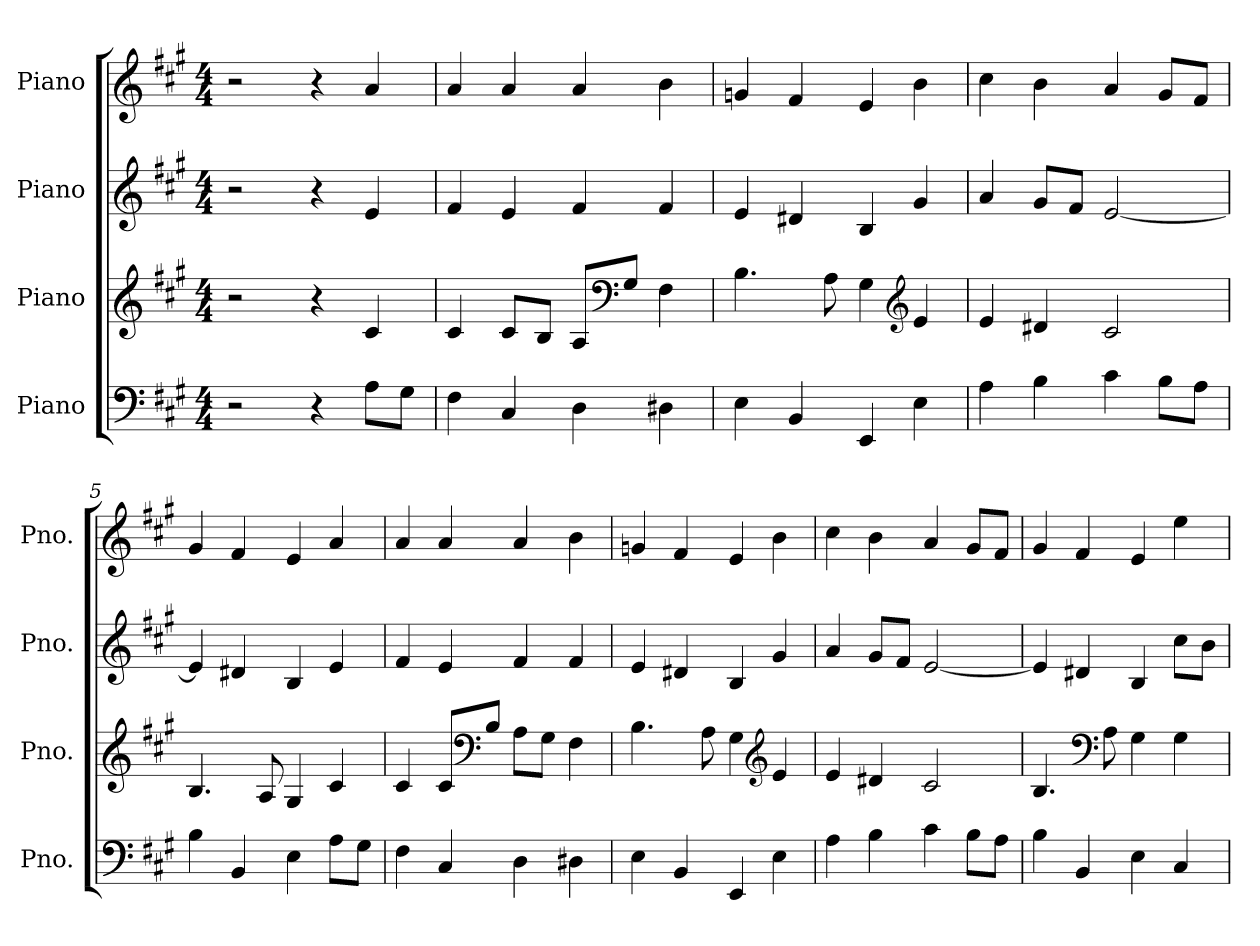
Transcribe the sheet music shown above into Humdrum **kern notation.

**kern	**kern	**kern	**kern
*part4	*part3	*part2	*part1
*staff4	*staff3	*staff2	*staff1
*I"Piano	*I"Piano	*I"Piano	*I"Piano
*I'Pno.	*I'Pno.	*I'Pno.	*I'Pno.
*clefF4	*clefG2	*clefG2	*clefG2
*k[f#c#g#]	*k[f#c#g#]	*k[f#c#g#]	*k[f#c#g#]
*M4/4	*M4/4	*M4/4	*M4/4
*MM76	*MM76	*MM76	*MM76
=1	=1	=1	=1
2r	2r	2r	2r
4r	4r	4r	4r
8A\L	4c#/	4e/	4a/
8G#\J	.	.	.
=2	=2	=2	=2
4F#\	4c#/	4f#/	4a/
4C#/	8c#/L	4e/	4a/
.	8B/J	.	.
4D\	8A/L	4f#/	4a/
*	*clefF4	*	*
.	8G#/J	.	.
4D#X\	4F#\	4f#/	4b\
=3	=3	=3	=3
4E\	4.B\	4e/	4gn/
4BB/	.	4d#X/	4f#/
.	8A\	.	.
4EE/	4G#\	4B/	4e/
*	*clefG2	*	*
4E\	4e/	4g#/	4b\
=4	=4	=4	=4
4A\	4e/	4a/	4cc#\
4B\	4d#X/	8g#/L	4b\
.	.	8f#/J	.
4c#\	2c#/	[2e/	4a/
8B\L	.	.	8g#/L
8A\J	.	.	8f#/J
=5	=5	=5	=5
4B\	4.B/	4e/]	4g#/
4BB/	.	4d#X/	4f#/
.	8A/	.	.
4E\	4G#/	4B/	4e/
8A\L	4c#/	4e/	4a/
8G#\J	.	.	.
!!LO:LB:g=z
=6	=6	=6	=6
4F#\	4c#/	4f#/	4a/
4C#/	8c#/L	4e/	4a/
*	*clefF4	*	*
.	8B/J	.	.
4D\	8A\L	4f#/	4a/
.	8G#\J	.	.
4D#X\	4F#\	4f#/	4b\
=7	=7	=7	=7
4E\	4.B\	4e/	4gn/
4BB/	.	4d#X/	4f#/
.	8A\	.	.
4EE/	4G#\	4B/	4e/
*	*clefG2	*	*
4E\	4e/	4g#/	4b\
=8	=8	=8	=8
4A\	4e/	4a/	4cc#\
4B\	4d#X/	8g#/L	4b\
.	.	8f#/J	.
4c#\	2c#/	[2e/	4a/
8B\L	.	.	8g#/L
8A\J	.	.	8f#/J
=9	=9	=9	=9
4B\	4.B/	4e/]	4g#/
4BB/	.	4d#X/	4f#/
*	*clefF4	*	*
.	8A\	.	.
4E\	4G#\	4B/	4e/
4C#/	4G#\	8cc#\L	4ee\
.	.	8b\J	.
=	=	=	=
*-	*-	*-	*-
